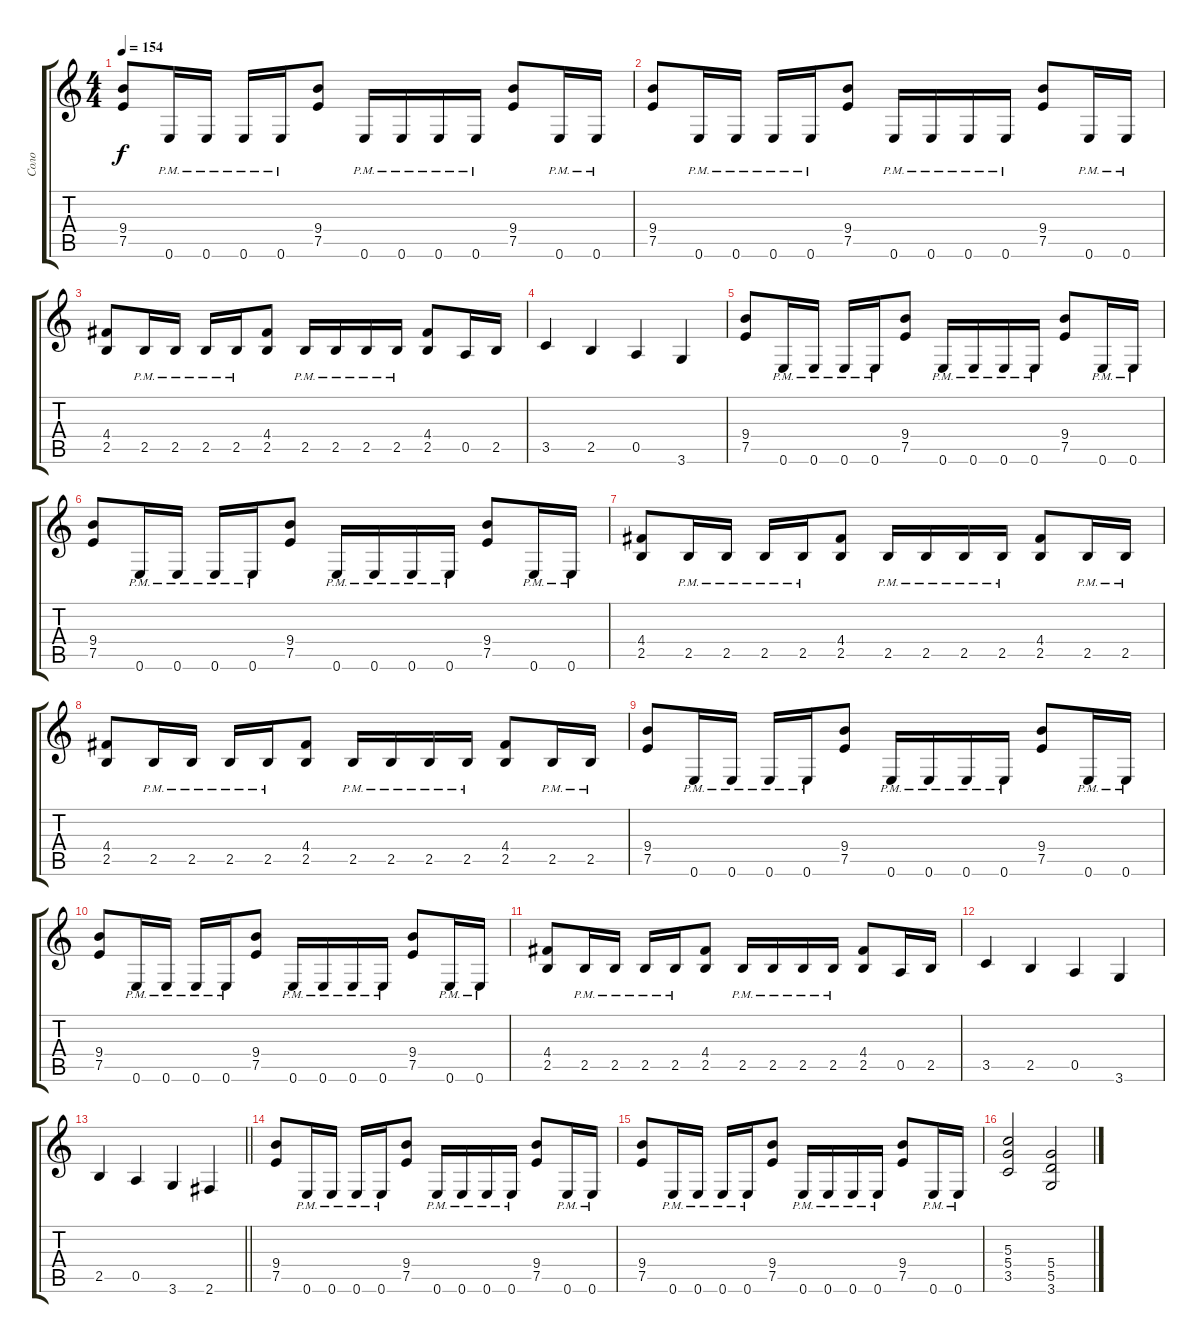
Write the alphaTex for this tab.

\track ("Соло" "Соло") {instrument distortionguitar}
\staff {score tabs}
\tuning (E4 B3 G3 D3 A2 E2) {hide}
\ts (4 4)
\tempo 154
\clef g2
\ks c
(9.4 7.5).8{dy f} 0.6{pm}.16 0.6{pm}.16 0.6{pm}.16 0.6{pm}.16 (9.4 7.5).8 0.6{pm}.16 0.6{pm}.16 0.6{pm}.16 0.6{pm}.16 (9.4 7.5).8 0.6{pm}.16 0.6{pm}.16 |
(9.4 7.5).8 0.6{pm}.16 0.6{pm}.16 0.6{pm}.16 0.6{pm}.16 (9.4 7.5).8 0.6{pm}.16 0.6{pm}.16 0.6{pm}.16 0.6{pm}.16 (9.4 7.5).8 0.6{pm}.16 0.6{pm}.16 |
(4.4 2.5).8 2.5{pm}.16 2.5{pm}.16 2.5{pm}.16 2.5{pm}.16 (4.4 2.5).8 2.5{pm}.16 2.5{pm}.16 2.5{pm}.16 2.5{pm}.16 (4.4 2.5).8 0.5.16 2.5.16 |
3.5.4 2.5.4 0.5.4 3.6.4 |
(9.4 7.5).8 0.6{pm}.16 0.6{pm}.16 0.6{pm}.16 0.6{pm}.16 (9.4 7.5).8 0.6{pm}.16 0.6{pm}.16 0.6{pm}.16 0.6{pm}.16 (9.4 7.5).8 0.6{pm}.16 0.6{pm}.16 |
(9.4 7.5).8 0.6{pm}.16 0.6{pm}.16 0.6{pm}.16 0.6{pm}.16 (9.4 7.5).8 0.6{pm}.16 0.6{pm}.16 0.6{pm}.16 0.6{pm}.16 (9.4 7.5).8 0.6{pm}.16 0.6{pm}.16 |
(4.4 2.5).8 2.5{pm}.16 2.5{pm}.16 2.5{pm}.16 2.5{pm}.16 (4.4 2.5).8 2.5{pm}.16 2.5{pm}.16 2.5{pm}.16 2.5{pm}.16 (4.4 2.5).8 2.5{pm}.16 2.5{pm}.16 |
(4.4 2.5).8 2.5{pm}.16 2.5{pm}.16 2.5{pm}.16 2.5{pm}.16 (4.4 2.5).8 2.5{pm}.16 2.5{pm}.16 2.5{pm}.16 2.5{pm}.16 (4.4 2.5).8 2.5{pm}.16 2.5{pm}.16 |
(9.4 7.5).8 0.6{pm}.16 0.6{pm}.16 0.6{pm}.16 0.6{pm}.16 (9.4 7.5).8 0.6{pm}.16 0.6{pm}.16 0.6{pm}.16 0.6{pm}.16 (9.4 7.5).8 0.6{pm}.16 0.6{pm}.16 |
(9.4 7.5).8 0.6{pm}.16 0.6{pm}.16 0.6{pm}.16 0.6{pm}.16 (9.4 7.5).8 0.6{pm}.16 0.6{pm}.16 0.6{pm}.16 0.6{pm}.16 (9.4 7.5).8 0.6{pm}.16 0.6{pm}.16 |
(4.4 2.5).8 2.5{pm}.16 2.5{pm}.16 2.5{pm}.16 2.5{pm}.16 (4.4 2.5).8 2.5{pm}.16 2.5{pm}.16 2.5{pm}.16 2.5{pm}.16 (4.4 2.5).8 0.5.16 2.5.16 |
3.5.4 2.5.4 0.5.4 3.6.4 |
\barLineRight lightlight
2.5.4 0.5.4 3.6.4 2.6.4 |
(9.4 7.5).8 0.6{pm}.16 0.6{pm}.16 0.6{pm}.16 0.6{pm}.16 (9.4 7.5).8 0.6{pm}.16 0.6{pm}.16 0.6{pm}.16 0.6{pm}.16 (9.4 7.5).8 0.6{pm}.16 0.6{pm}.16 |
(9.4 7.5).8 0.6{pm}.16 0.6{pm}.16 0.6{pm}.16 0.6{pm}.16 (9.4 7.5).8 0.6{pm}.16 0.6{pm}.16 0.6{pm}.16 0.6{pm}.16 (9.4 7.5).8 0.6{pm}.16 0.6{pm}.16 |
(5.3 5.4 3.5).2 (5.4 5.5 3.6).2
